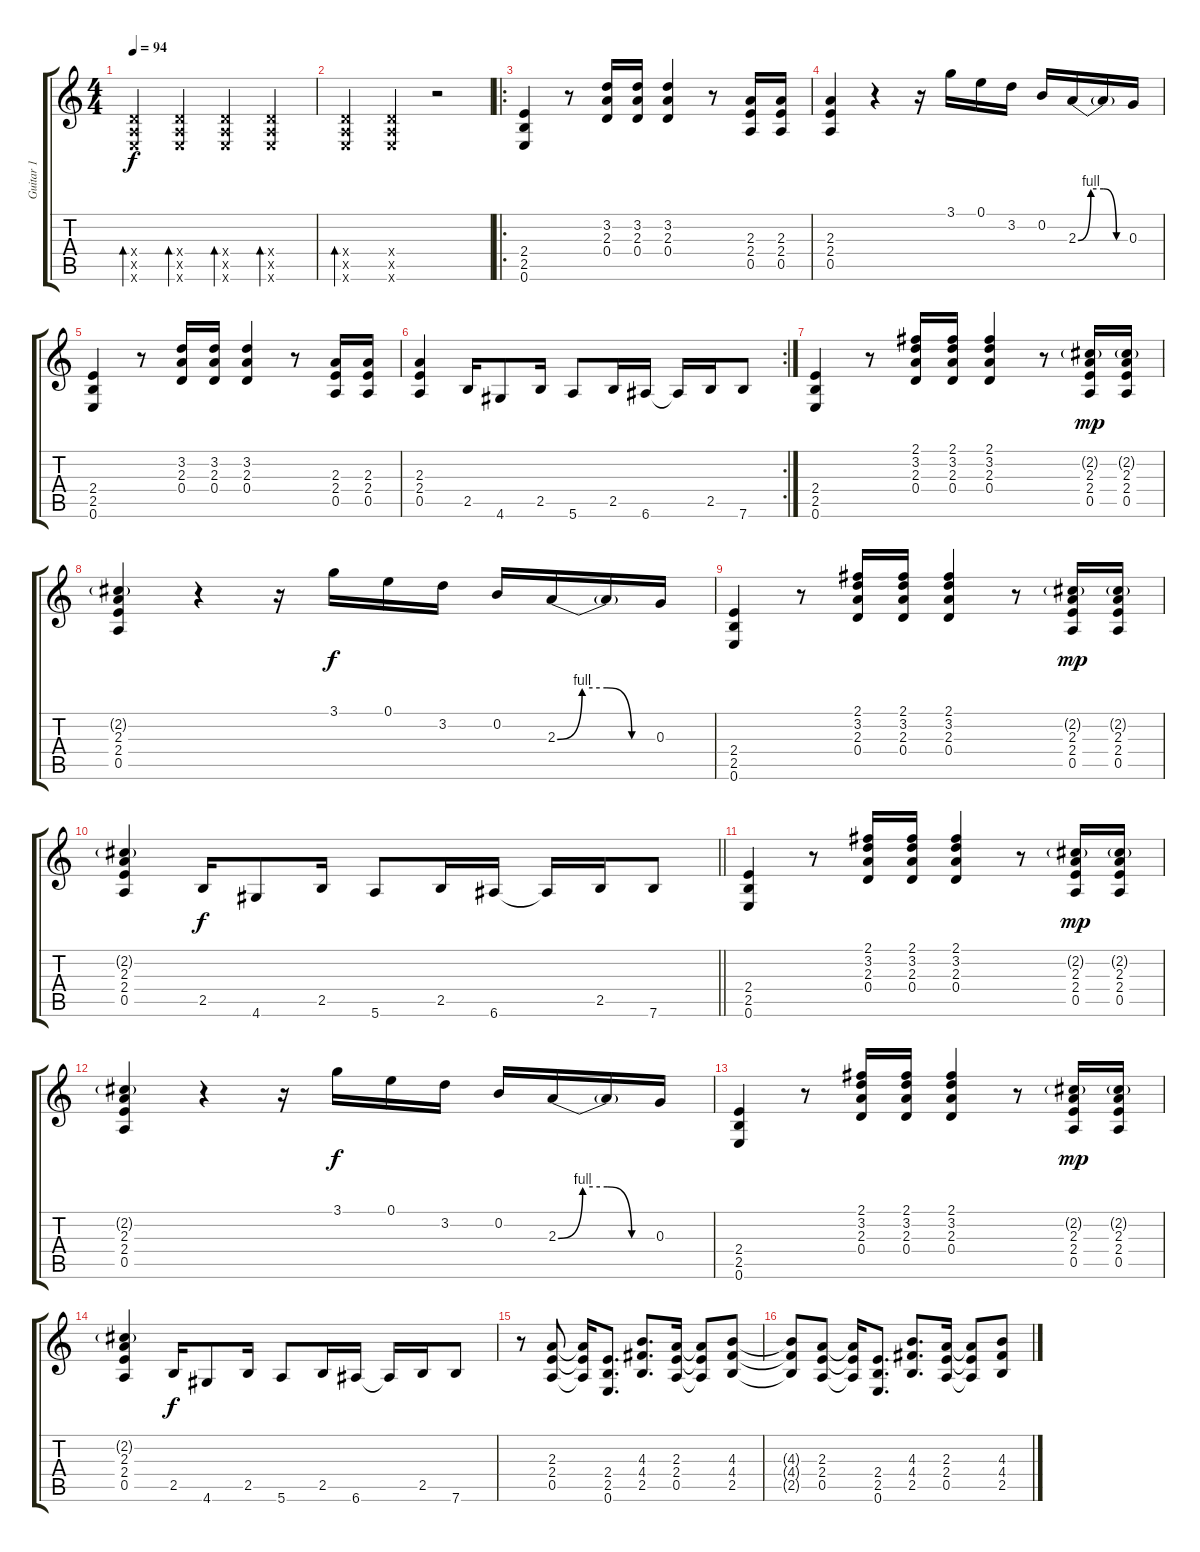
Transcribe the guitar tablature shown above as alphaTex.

\track ("Guitar 1" "Guitar 1") {instrument overdrivenguitar}
\staff {score tabs}
\tuning (E4 B3 G3 D3 A2 E2) {hide}
\ts (4 4)
\tempo 94
\clef g2
\ks c
(0.4{x} 0.5{x} 0.6{x}).4{bd 120 dy f instrument overdrivenguitar} (0.4{x} 0.5{x} 0.6{x}).4{bd 120} (0.4{x} 0.5{x} 0.6{x}).4{bd 120} (0.4{x} 0.5{x} 0.6{x}).4{bd 120} |
(0.4{x} 0.5{x} 0.6{x}).4{bd 120} (0.4{x} 0.5{x} 0.6{x}).4 r.2 |
\ro
(2.4 2.5 0.6).4 r.8 (3.2 2.3 0.4).16 (3.2 2.3 0.4).16 (3.2 2.3 0.4).4 r.8 (2.3 2.4 0.5).16 (2.3 2.4 0.5).16 |
(2.3 2.4 0.5).4 r.4 r.16 3.1.16 0.1.16 3.2.16 0.2.16 2.3{be (custom 0 0 15 4 30 4 45 0 60 0)}.16 2.3{t}.16 0.3.16 |
(2.4 2.5 0.6).4 r.8 (3.2 2.3 0.4).16 (3.2 2.3 0.4).16 (3.2 2.3 0.4).4 r.8 (2.3 2.4 0.5).16 (2.3 2.4 0.5).16 |
\rc 2
(2.3 2.4 0.5).4 2.5.16 4.6.8 2.5.16 5.6.8 2.5.16 6.6.16 6.6{t}.16 2.5.16 7.6.8 |
(2.4 2.5 0.6).4 r.8 (2.1 3.2 2.3 0.4).16 (2.1 3.2 2.3 0.4).16 (2.1 3.2 2.3 0.4).4 r.8 (2.2{g} 2.3 2.4 0.5).16{dy mp} (2.2{g} 2.3 2.4 0.5).16 |
(2.2{g} 2.3 2.4 0.5).4 r.4 r.16 3.1.16{dy f} 0.1.16 3.2.16 0.2.16 2.3{be (custom 0 0 15 4 30 4 45 0 60 0)}.16 2.3{t}.16 0.3.16 |
(2.4 2.5 0.6).4 r.8 (2.1 3.2 2.3 0.4).16 (2.1 3.2 2.3 0.4).16 (2.1 3.2 2.3 0.4).4 r.8 (2.2{g} 2.3 2.4 0.5).16{dy mp} (2.2{g} 2.3 2.4 0.5).16 |
\barLineRight lightlight
(2.2{g} 2.3 2.4 0.5).4 2.5.16{dy f} 4.6.8 2.5.16 5.6.8 2.5.16 6.6.16 6.6{t}.16 2.5.16 7.6.8 |
(2.4 2.5 0.6).4 r.8 (2.1 3.2 2.3 0.4).16 (2.1 3.2 2.3 0.4).16 (2.1 3.2 2.3 0.4).4 r.8 (2.2{g} 2.3 2.4 0.5).16{dy mp} (2.2{g} 2.3 2.4 0.5).16 |
(2.2{g} 2.3 2.4 0.5).4 r.4 r.16 3.1.16{dy f} 0.1.16 3.2.16 0.2.16 2.3{be (custom 0 0 15 4 30 4 45 0 60 0)}.16 2.3{t}.16 0.3.16 |
(2.4 2.5 0.6).4 r.8 (2.1 3.2 2.3 0.4).16 (2.1 3.2 2.3 0.4).16 (2.1 3.2 2.3 0.4).4 r.8 (2.2{g} 2.3 2.4 0.5).16{dy mp} (2.2{g} 2.3 2.4 0.5).16 |
(2.2{g} 2.3 2.4 0.5).4 2.5.16{dy f} 4.6.8 2.5.16 5.6.8 2.5.16 6.6.16 6.6{t}.16 2.5.16 7.6.8 |
r.8 (2.3 2.4 0.5).8 (2.3{t} 2.4{t} 0.5{t}).16 (2.4 2.5 0.6).8{d} (4.3 4.4 2.5).8{d} (2.3 2.4 0.5).16 (2.3{t} 2.4{t} 0.5{t}).8 (4.3 4.4 2.5).8 |
(4.3{t} 4.4{t} 2.5{t}).8 (2.3 2.4 0.5).8 (2.3{t} 2.4{t} 0.5{t}).16 (2.4 2.5 0.6).8{d} (4.3 4.4 2.5).8{d} (2.3 2.4 0.5).16 (2.3{t} 2.4{t} 0.5{t}).8 (4.3 4.4 2.5).8
